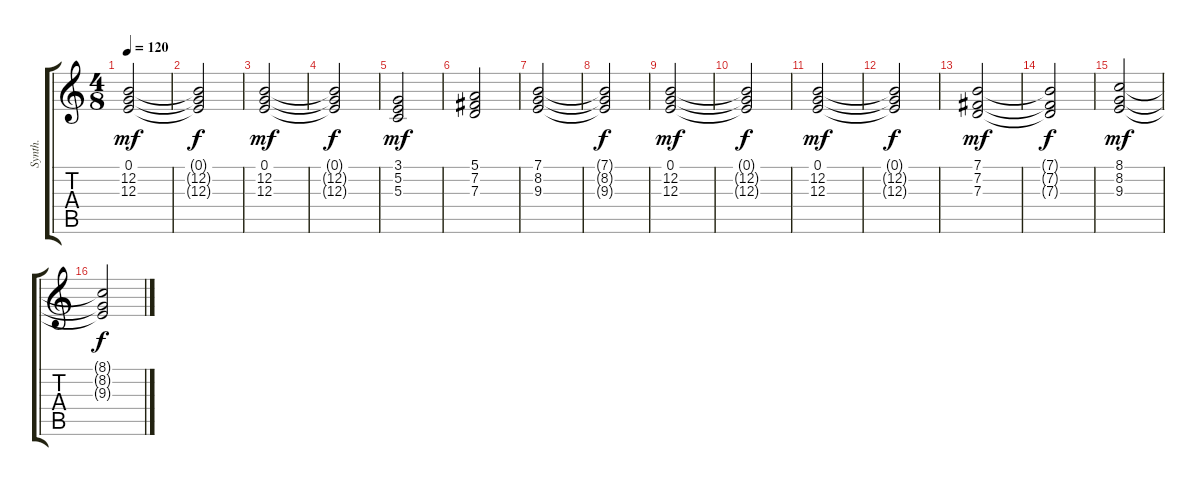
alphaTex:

\track ("Synth." "Synth.") {instrument stringensemble2}
\staff {score tabs}
\tuning (E4 B3 G3 D3 A2 E2) {hide}
\ts (4 8)
\tempo 120
\clef g2
\ks c
(0.1 12.2 12.3).2{dy mf} |
(0.1{t} 12.2{t} 12.3{t}).2{dy f} |
(0.1 12.2 12.3).2{dy mf} |
(0.1{t} 12.2{t} 12.3{t}).2{dy f} |
(3.1 5.2 5.3).2{dy mf} |
(5.1 7.2 7.3).2 |
(7.1 8.2 9.3).2 |
(7.1{t} 8.2{t} 9.3{t}).2{dy f} |
(0.1 12.2 12.3).2{dy mf} |
(0.1{t} 12.2{t} 12.3{t}).2{dy f} |
(0.1 12.2 12.3).2{dy mf} |
(0.1{t} 12.2{t} 12.3{t}).2{dy f} |
(7.1 7.2 7.3).2{dy mf} |
(7.1{t} 7.2{t} 7.3{t}).2{dy f} |
(8.1 8.2 9.3).2{dy mf} |
(8.1{t} 8.2{t} 9.3{t}).2{dy f}
